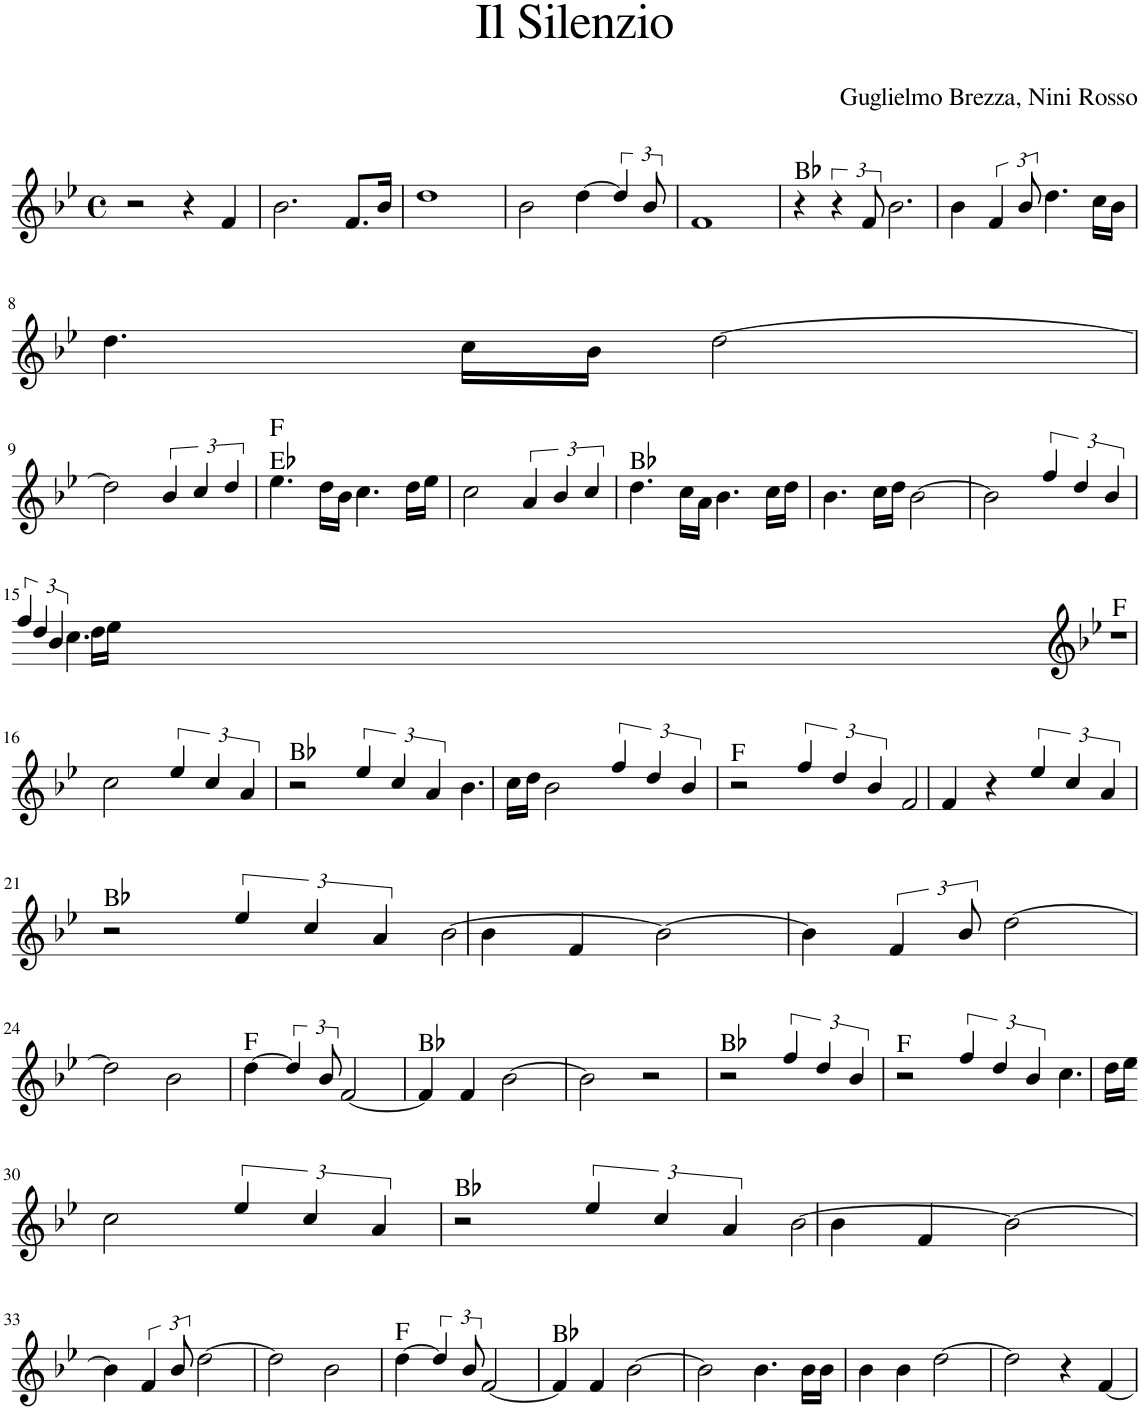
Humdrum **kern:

**kern	**harte
*part1	*part1
*staff1	*
*I"Piano	*
*I'Pno	*
*clefG2	*
*k[b-e-]	*
*M4/4	*
*met(c)	*
=1	=1
2r	.
4r	.
4f/	.
=2	=2
2.b-\	.
8.f/L	.
16b-/Jk	.
=3	=3
1dd	.
=4	=4
2b-\	.
[4dd\	.
6dd/]	.
12b-/	.
=5	=5
1f	.
=6	=6
4r	Bb:maj
6r	.
12f/	.
2.b-\	.
=7	=7
4b-\	.
6f/	.
12b-/	.
4.dd\	.
16cc\LL	.
16b-\JJ	.
!!LO:LB:g=z
=8	=8
4.dd\	.
16cc\LL	.
16b-\JJ	.
[2dd\	.
!!LO:LB:g=z
=9	=9
2dd\]	.
6b-/	.
6cc/	.
6dd/	.
=10	=10
4.ee-\	Eb:maj F:maj
16dd\LL	.
16b-\JJ	.
4.cc\	.
16dd\LL	.
16ee-\JJ	.
=11	=11
2cc\	.
6a/	.
6b-/	.
6cc/	.
=12	=12
4.dd\	Bb:maj
16cc\LL	.
16a\JJ	.
4.b-\	.
16cc\LL	.
16dd\JJ	.
=13	=13
4.b-\	.
16cc\LL	.
16dd\JJ	.
[2b-\	.
=14	=14
2b-\]	.
6ff/	.
6dd/	.
6b-/	.
!!LO:LB:g=z
=15	=15
6ff/	.
6dd/	.
6b-/	.
4.cc\	.
16dd\LL	.
16ee-\JJ	.
1920%24481ryy	.
1r	F:maj
!!LO:LB:g=z
=16	=16
2cc\	.
6ee-/	.
6cc/	.
6a/	.
=17	=17
2r	Bb:maj
6ee-/	.
6cc/	.
6a/	.
4.b-\	.
16cc\LL	.
16dd\JJ	.
=18	=18
2b-\	.
6ff/	.
6dd/	.
6b-/	.
=19	=19
2r	F:maj
6ff/	.
6dd/	.
6b-/	.
2f/	.
=20	=20
4f/	.
4r	.
6ee-/	.
6cc/	.
6a/	.
!!LO:LB:g=z
=21	=21
2r	Bb:maj
6ee-/	.
6cc/	.
6a/	.
[2b-\	.
=22	=22
4b-\	.
4f/	.
2b-\_	.
=23	=23
4b-\]	.
6f/	.
12b-/	.
[2dd\	.
!!LO:LB:g=z
=24	=24
2dd\]	.
2b-\	.
=25	=25
[4dd\	F:maj
6dd/]	.
12b-/	.
[2f/	.
=26	=26
4f/]	Bb:maj
4f/	.
[2b-\	.
=27	=27
2b-\]	.
2r	.
=28	=28
2r	Bb:maj
6ff/	.
6dd/	.
6b-/	.
=29	=29
2r	F:maj
6ff/	.
6dd/	.
6b-/	.
4.cc\	.
16dd\LL	.
16ee-\JJ	.
!!LO:LB:g=z
=30	=30
2cc\	.
6ee-/	.
6cc/	.
6a/	.
=31	=31
2r	Bb:maj
6ee-/	.
6cc/	.
6a/	.
[2b-\	.
=32	=32
4b-\	.
4f/	.
2b-\_	.
!!LO:LB:g=z
=33	=33
4b-\]	.
6f/	.
12b-/	.
[2dd\	.
=34	=34
2dd\]	.
2b-\	.
=35	=35
[4dd\	F:maj
6dd/]	.
12b-/	.
[2f/	.
=36	=36
4f/]	Bb:maj
4f/	.
[2b-\	.
=37	=37
2b-\]	.
4.b-\	.
16b-\LL	.
16b-\JJ	.
=38	=38
4b-\	.
4b-\	.
[2dd\	.
=39	=39
2dd\]	.
4r	.
[4f/	.
=	=
*-	*-
